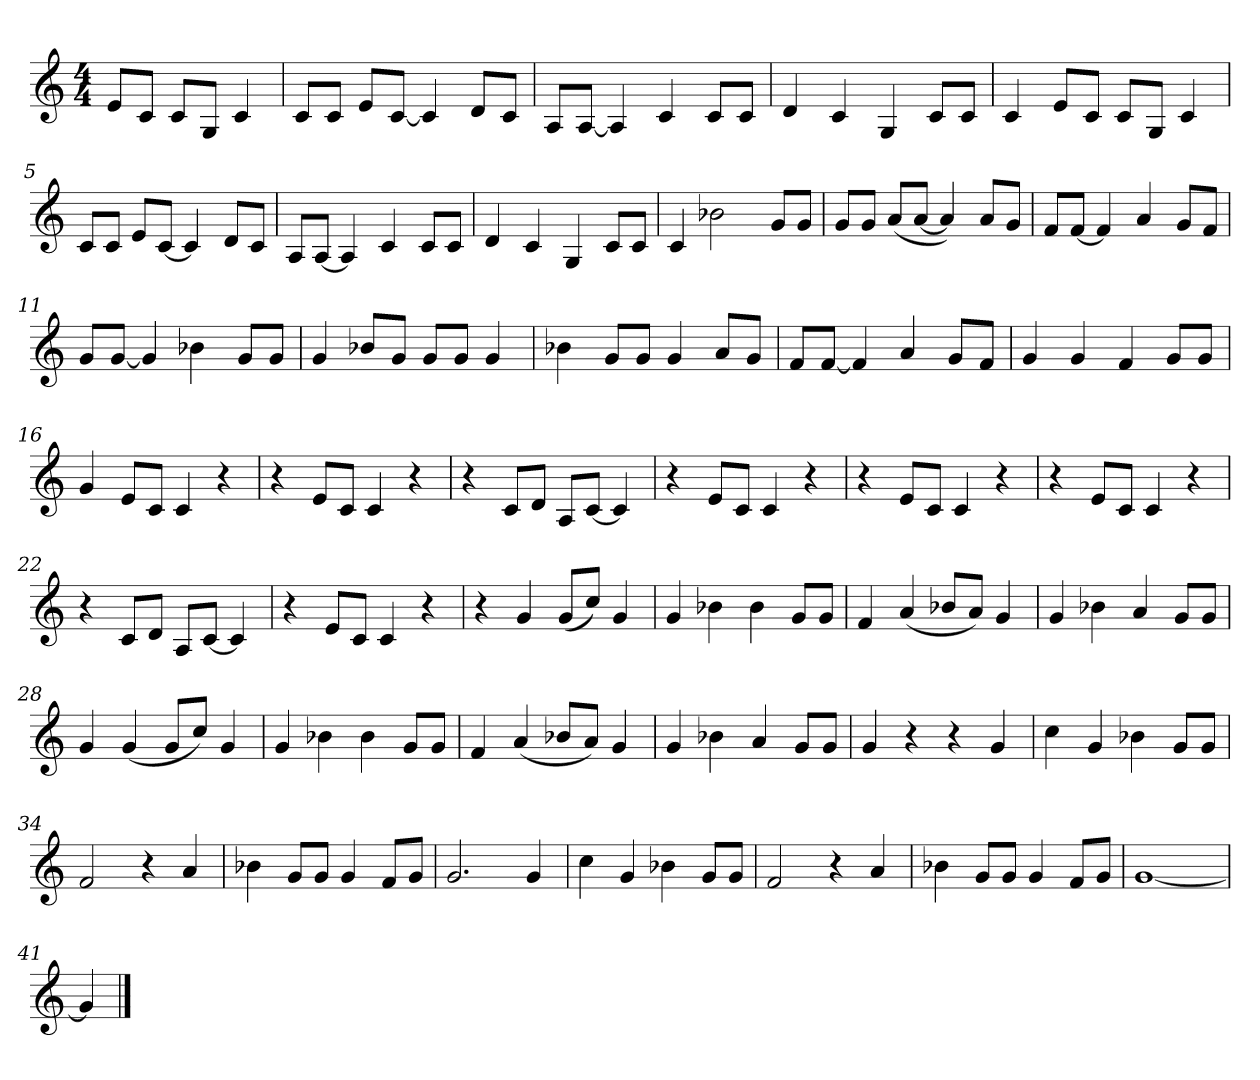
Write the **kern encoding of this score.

**kern
*part1
*staff1
*k[]
*M4/4
*MM144
=
8eL
8cJ
8cL
8GJ
4c
=1
8cL
8cJ
8eL
[8cJ
4c]
8dL
8cJ
=2
8AL
[8AJ
4A]
4c
8cL
8cJ
=3
4d
4c
4G
8cL
8cJ
=4
4c
8eL
8cJ
8cL
8GJ
4c
=5
8cL
8cJ
8eL
[8cJ
4c]
8dL
8cJ
=6
8AL
[8AJ
4A]
4c
8cL
8cJ
=7
4d
4c
4G
8cL
8cJ
=8
4c
2b-X
8gL
8gJ
=9
8gL
8gJ
(8aL
[8aJ
4a])
8aL
8gJ
=10
8fL
[8fJ
4f]
4a
8gL
8fJ
=11
8gL
[8gJ
4g]
4b-X
8gL
8gJ
=12
4g
8b-XL
8gJ
8gL
8gJ
4g
=13
4b-X
8gL
8gJ
4g
8aL
8gJ
=14
8fL
[8fJ
4f]
4a
8gL
8fJ
=15
4g
4g
4f
8gL
8gJ
=16
4g
8eL
8cJ
4c
4r
=17
4r
8eL
8cJ
4c
4r
=18
4r
8cL
8dJ
8AL
[8cJ
4c]
=19
4r
8eL
8cJ
4c
4r
=20
4r
8eL
8cJ
4c
4r
=21
4r
8eL
8cJ
4c
4r
=22
4r
8cL
8dJ
8AL
[8cJ
4c]
=23
4r
8eL
8cJ
4c
4r
=24
4r
4g
(8gL
8ccJ)
4g
=25
4g
4b-X
4b-
8gL
8gJ
=26
4f
(4a
8b-XL
8aJ)
4g
=27
4g
4b-X
4a
8gL
8gJ
=28
4g
(4g
8gL
8ccJ)
4g
=29
4g
4b-X
4b-
8gL
8gJ
=30
4f
(4a
8b-XL
8aJ)
4g
=31
4g
4b-X
4a
8gL
8gJ
=32
4g
4r
4r
4g
=33
4cc
4g
4b-X
8gL
8gJ
=34
2f
4r
4a
=35
4b-X
8gL
8gJ
4g
8fL
8gJ
=36
2.g
4g
=37
4cc
4g
4b-X
8gL
8gJ
=38
2f
4r
4a
=39
4b-X
8gL
8gJ
4g
8fL
8gJ
=40
[1g
=41
4g]
==
*-
